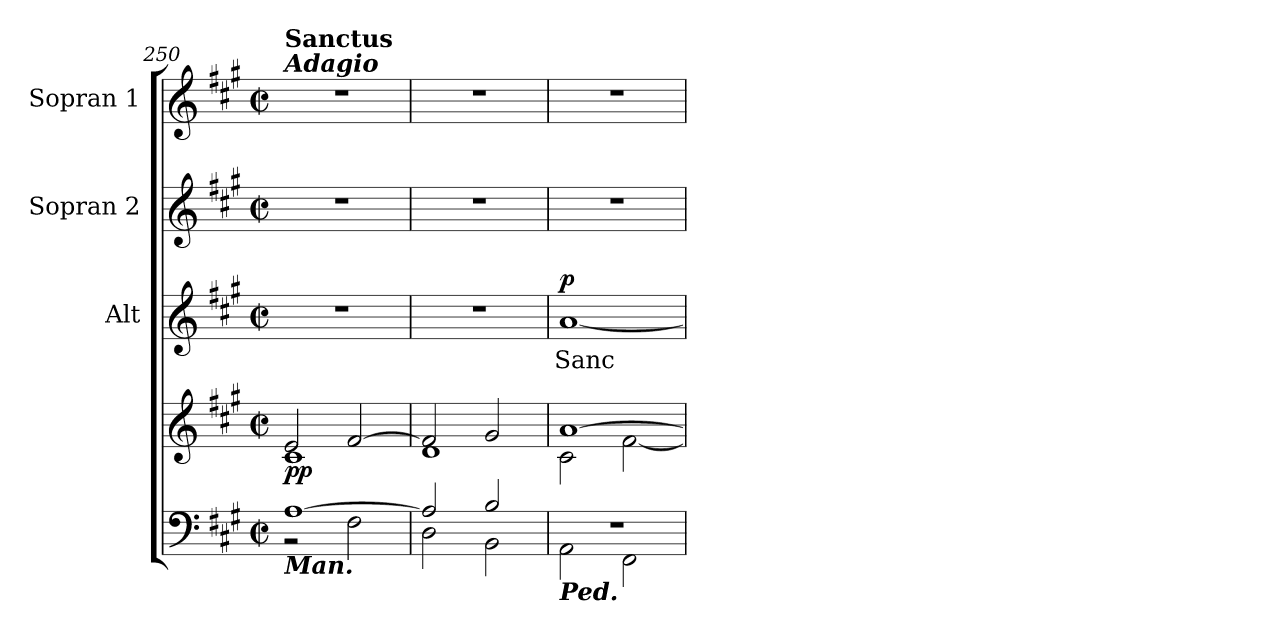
**kern	**kern	**dynam	**kern	**text	**dynam	**kern	**kern
*part4	*part4	*part4	*part3	*part3	*part3	*part2	*part1
*staff5	*staff4	*staff4/5	*staff3	*staff3	*staff3	*staff2	*staff1
*	*	*	*I"Alt	*	*	*I"Sopran 2	*I"Sopran 1
*	*	*	*I'A.	*	*	*I'S. 2	*I'S. 1
!!LO:LB:g=z
*clefF4	*clefG2	*	*clefG2	*	*	*clefG2	*clefG2
*k[f#c#g#]	*k[f#c#g#]	*	*k[f#c#g#]	*	*	*k[f#c#g#]	*k[f#c#g#]
*A:	*A:	*	*A:	*	*	*A:	*A:
*M2/2	*M2/2	*	*M2/2	*	*	*M2/2	*M2/2
*met(c|)	*met(c|)	*	*met(c|)	*	*	*met(c|)	*met(c|)
=250	=250	=250	=250	=250	=250	=250	=250
*^	*^	*	*	*	*	*	*
!	!	!	!	!	!	!	!	!	!LO:TX:a:Bi:t=Adagio
!	!	!	!	!	!	!	!	!	!LO:TX:a:B:t=Sanctus
!LO:TX:b:Bi:t=Man.	!	!	!	!	!	!	!	!	!
!	!	!	!	!LO:DY:b	!	!	!	!	!
[>1A	2r	2e/	1c#	pp	1r	.	.	1r	1r
.	2F#\	[>2f#/	.	.	.	.	.	.	.
=251	=251	=251	=251	=251	=251	=251	=251	=251	=251
2A/]	2D\	2f#/]	1d	.	1r	.	.	1r	1r
2B/	2BB\	2g#/	.	.	.	.	.	.	.
=252	=252	=252	=252	=252	=252	=252	=252	=252	=252
!LO:TX:b:Bi:t=Ped.	!	!	!	!	!	!	!	!	!
!	!	!	!	!	!	!LO:LY:b	!LO:DY:a	!	!
1rF	2AA\	[>1a	2c#\	.	[1a	Sanc-	p	1r	1r
.	2FF#\	.	[<2f#\	.	.	.	.	.	.
*v	*v	*	*	*	*	*	*	*	*
*	*v	*v	*	*	*	*	*	*
=	=	=	=	=	=	=	=
*-	*-	*-	*-	*-	*-	*-	*-
